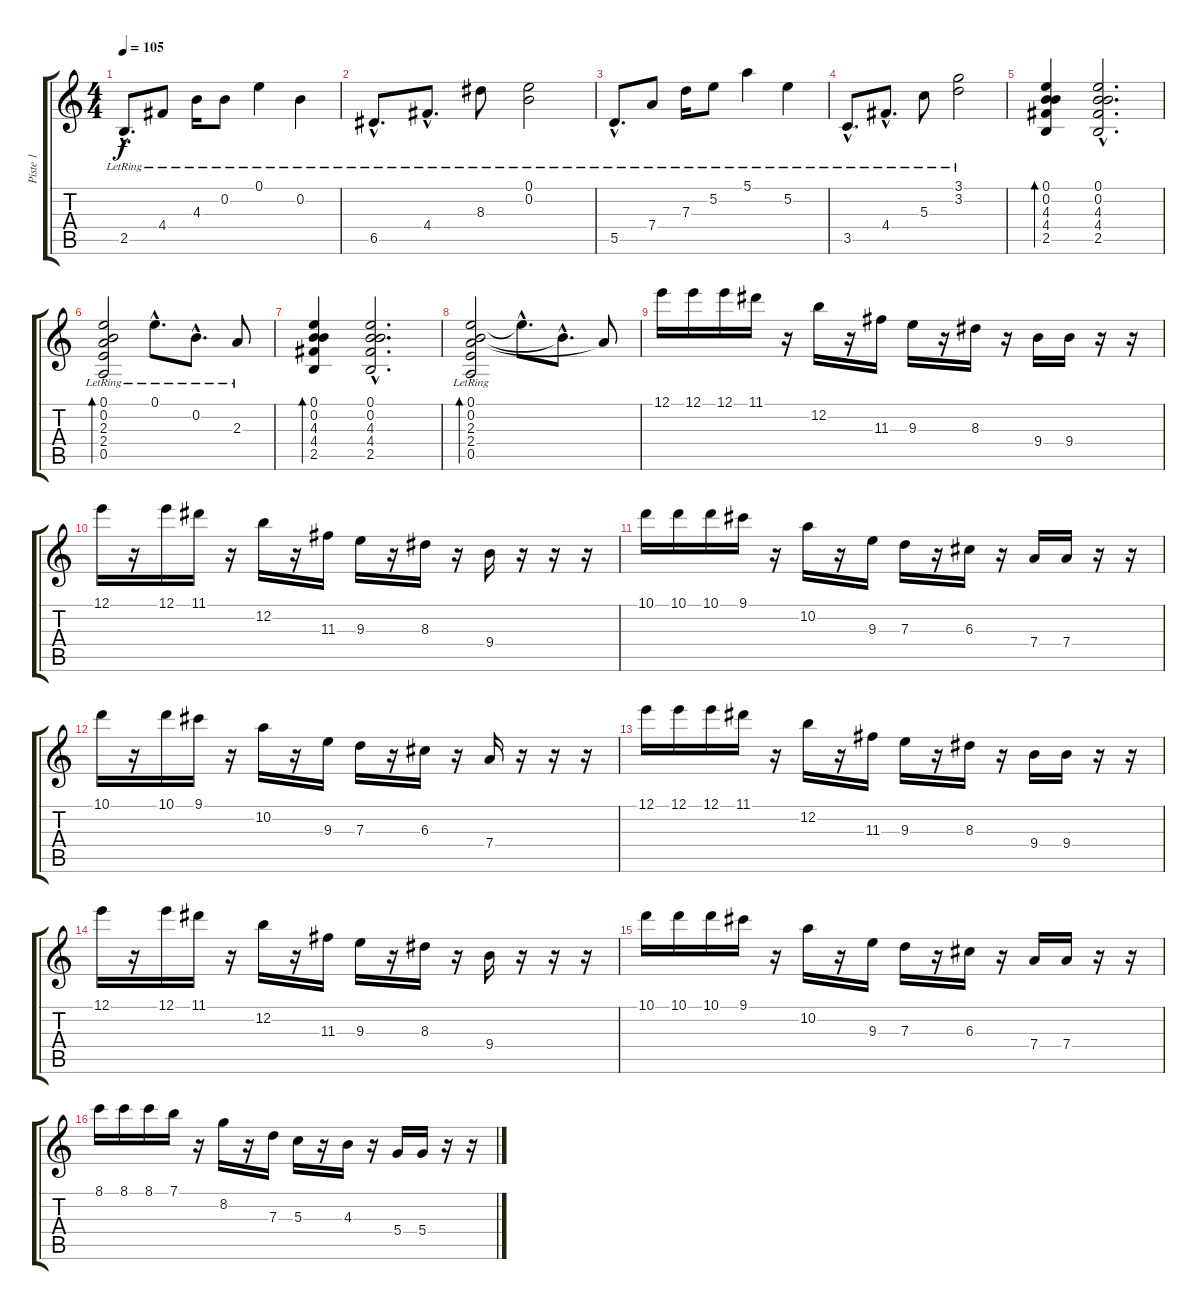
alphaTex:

\track ("Piste 1" "Piste 1") {instrument acousticguitarsteel}
\staff {score tabs}
\tuning (E4 B3 G3 D3 A2 E2) {hide}
\ts (4 4)
\tempo 105
\clef g2
\ks c
2.5{hac lr}.8{d dy f} 4.4{lr}.8 4.3{lr}.16 0.2{lr}.8 0.1{lr}.4 0.2{lr}.4 |
6.5{hac lr}.8{d} 4.4{hac lr}.8{d} 8.3{lr}.8 (0.1{lr} 0.2{lr}).2 |
5.5{hac lr}.8{d} 7.4{lr}.8 7.3{lr}.16 5.2{lr}.8 5.1{lr}.4 5.2{lr}.4 |
3.5{hac lr}.8{d} 4.4{hac lr}.8{d} 5.3{lr}.8 (3.1{lr} 3.2{lr}).2 |
(0.1 0.2 4.3 4.4 2.5).4{bd 60} (0.1{hac} 0.2{hac} 4.3{hac} 4.4{hac} 2.5{hac}).2{d} |
(0.1 0.2 2.3{lr} 2.4{lr} 0.5{lr}).2{bd 60} 0.1{hac lr}.8{d} 0.2{hac lr}.8{d} 2.3{lr}.8 |
(0.1 0.2 4.3 4.4 2.5).4{bd 60} (0.1{hac} 0.2{hac} 4.3{hac} 4.4{hac} 2.5{hac}).2{d} |
(0.1 0.2 2.3{lr} 2.4{lr} 0.5{lr}).2{bd 60} 0.1{hac t}.8{d} 0.2{hac t}.8{d} 2.3{t}.8 |
12.1.16 12.1.16 12.1.16 11.1.16 r.16 12.2.16 r.16 11.3.16 9.3.16 r.16 8.3.16 r.16 9.4.16 9.4.16 r.16 r.16 |
12.1.16 r.16 12.1.16 11.1.16 r.16 12.2.16 r.16 11.3.16 9.3.16 r.16 8.3.16 r.16 9.4.16 r.16 r.16 r.16 |
10.1.16 10.1.16 10.1.16 9.1.16 r.16 10.2.16 r.16 9.3.16 7.3.16 r.16 6.3.16 r.16 7.4.16 7.4.16 r.16 r.16 |
10.1.16 r.16 10.1.16 9.1.16 r.16 10.2.16 r.16 9.3.16 7.3.16 r.16 6.3.16 r.16 7.4.16 r.16 r.16 r.16 |
12.1.16 12.1.16 12.1.16 11.1.16 r.16 12.2.16 r.16 11.3.16 9.3.16 r.16 8.3.16 r.16 9.4.16 9.4.16 r.16 r.16 |
12.1.16 r.16 12.1.16 11.1.16 r.16 12.2.16 r.16 11.3.16 9.3.16 r.16 8.3.16 r.16 9.4.16 r.16 r.16 r.16 |
10.1.16 10.1.16 10.1.16 9.1.16 r.16 10.2.16 r.16 9.3.16 7.3.16 r.16 6.3.16 r.16 7.4.16 7.4.16 r.16 r.16 |
8.1.16 8.1.16 8.1.16 7.1.16 r.16 8.2.16 r.16 7.3.16 5.3.16 r.16 4.3.16 r.16 5.4.16 5.4.16 r.16 r.16
